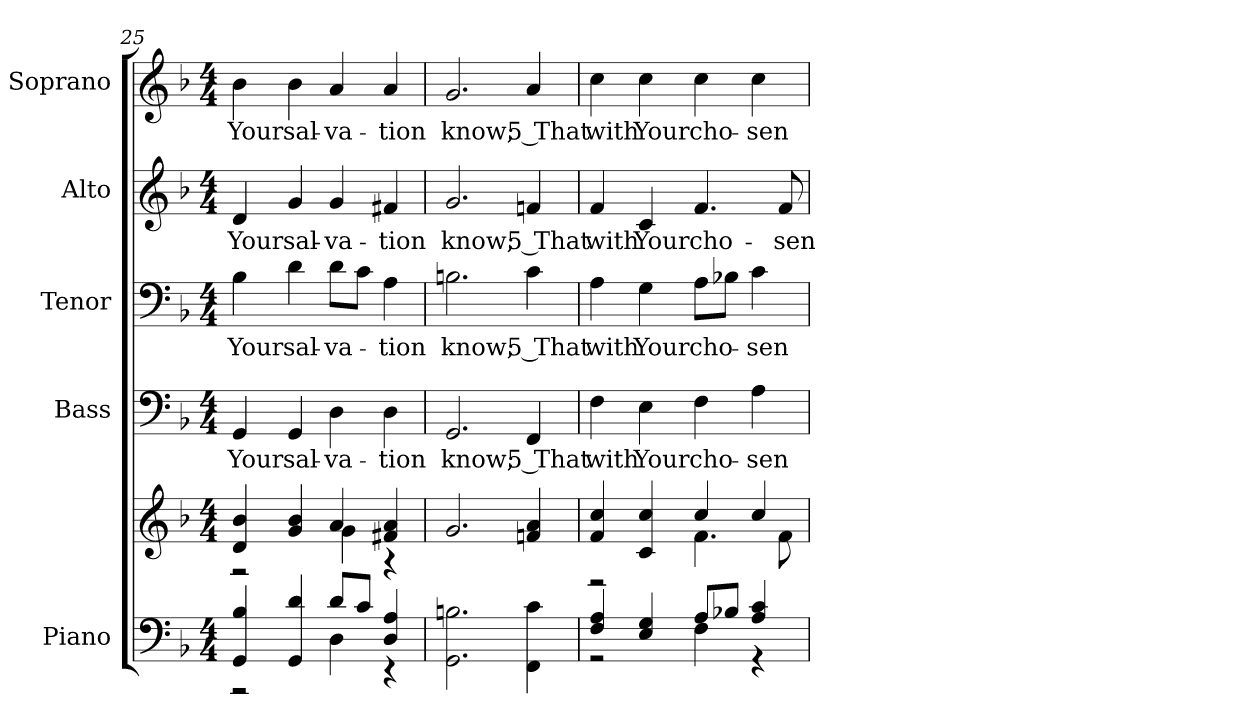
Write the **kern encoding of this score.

**kern	**kern	**kern	**text	**kern	**text	**kern	**text	**kern	**text
*part5	*part5	*part4	*part4	*part3	*part3	*part2	*part2	*part1	*part1
*staff6	*staff5	*staff4	*staff4	*staff3	*staff3	*staff2	*staff2	*staff1	*staff1
*I"Piano	*	*I"Bass	*	*I"Tenor	*	*I"Alto	*	*I"Soprano	*
*I'Pno.	*	*I'B.	*	*I'T.	*	*I'A.	*	*I'S.	*
*clefF4	*clefG2	*clefF4	*	*clefF4	*	*clefG2	*	*clefG2	*
*k[b-]	*k[b-]	*k[b-]	*	*k[b-]	*	*k[b-]	*	*k[b-]	*
*F:	*F:	*F:	*	*F:	*	*F:	*	*F:	*
*M4/4	*M4/4	*M4/4	*	*M4/4	*	*M4/4	*	*M4/4	*
=25	=25	=25	=25	=25	=25	=25	=25	=25	=25
*^	*^	*	*	*	*	*	*	*	*
!	!	!	!	!	!LO:LY:b:color=#000000	!	!	!	!	!	!
!	!	!	!	!	!	!	!LO:LY:b:color=#000000	!	!	!	!
!	!	!	!	!	!	!	!	!	!LO:LY:b:color=#000000	!	!
!	!	!	!	!	!	!	!	!	!	!	!LO:LY:b:color=#000000
4GGi/ 4B-i	2r	4di/ 4b-i	2r	4GGi/	Your	4B-i\	Your	4di/	Your	4b-i\	Your
!	!	!	!	!	!LO:LY:b:color=#000000	!	!	!	!	!	!
!	!	!	!	!	!	!	!LO:LY:b:color=#000000	!	!	!	!
!	!	!	!	!	!	!	!	!	!LO:LY:b:color=#000000	!	!
!	!	!	!	!	!	!	!	!	!	!	!LO:LY:b:color=#000000
4GGi/ 4di	.	4gi/ 4b-i	.	4GGi/	sal-	4di\	sal-	4gi/	sal-	4b-i\	sal-
!	!	!	!	!	!LO:LY:b:color=#000000	!	!	!	!	!	!
!	!	!	!	!	!	!	!LO:LY:b:color=#000000	!	!	!	!
!	!	!	!	!	!	!	!	!	!LO:LY:b:color=#000000	!	!
!	!	!	!	!	!	!	!	!	!	!	!LO:LY:b:color=#000000
8di/L	4Di\	4ai/	4gi\	4Di\	-va-	8di\L	-va-	4gi/	-va-	4ai/	-va-
8ci/J	.	.	.	.	.	8ci\J	.	.	.	.	.
!	!	!	!	!	!LO:LY:b:color=#000000	!	!	!	!	!	!
!	!	!	!	!	!	!	!LO:LY:b:color=#000000	!	!	!	!
!	!	!	!	!	!	!	!	!	!LO:LY:b:color=#000000	!	!
!	!	!	!	!	!	!	!	!	!	!	!LO:LY:b:color=#000000
4Di/ 4Ai	4r	4f#Xi/ 4ai	4r	4Di\	-tion	4Ai\	-tion	4f#Xi/	-tion	4ai/	-tion
*v	*v	*	*	*	*	*	*	*	*	*	*
*	*v	*v	*	*	*	*	*	*	*	*
!!LO:LB:g=z
=26	=26	=26	=26	=26	=26	=26	=26	=26	=26
*^	*^	*	*	*	*	*	*	*	*
!	!	!	!	!	!LO:LY:b:color=#000000	!	!	!	!	!	!
*v	*v	*	*	*	*	*	*	*	*	*	*
*	*v	*v	*	*	*	*	*	*	*	*
*^	*^	*	*	*	*	*	*	*	*
!	!	!	!	!	!	!	!LO:LY:b:color=#000000	!	!	!	!
*v	*v	*	*	*	*	*	*	*	*	*	*
*	*v	*v	*	*	*	*	*	*	*	*
*^	*^	*	*	*	*	*	*	*	*
!	!	!	!	!	!	!	!	!	!LO:LY:b:color=#000000	!	!
*v	*v	*	*	*	*	*	*	*	*	*	*
*	*v	*v	*	*	*	*	*	*	*	*
*^	*^	*	*	*	*	*	*	*	*
!	!	!	!	!	!	!	!	!	!	!	!LO:LY:b:color=#000000
*v	*v	*	*	*	*	*	*	*	*	*	*
*	*v	*v	*	*	*	*	*	*	*	*
2.GGi\ 2.Bni	2.gi/	2.GGi/	know;	2.Bni\	know;	2.gi/	know;	2.gi/	know;
!	!	!	!LO:LY:b:color=#000000	!	!	!	!	!	!
!	!	!	!	!	!LO:LY:b:color=#000000	!	!	!	!
!	!	!	!	!	!	!	!LO:LY:b:color=#000000	!	!
!	!	!	!	!	!	!	!	!	!LO:LY:b:color=#000000
4FFi\ 4ci	4fni/ 4ai	4FFi/	5 That	4ci\	5 That	4fni/	5 That	4ai/	5 That
=27	=27	=27	=27	=27	=27	=27	=27	=27	=27
*^	*^	*	*	*	*	*	*	*	*
!	!	!	!	!	!LO:LY:b:color=#000000	!	!	!	!	!	!
!	!	!	!	!	!	!	!LO:LY:b:color=#000000	!	!	!	!
!	!	!	!	!	!	!	!	!	!LO:LY:b:color=#000000	!	!
!	!	!	!	!	!	!	!	!	!	!	!LO:LY:b:color=#000000
4Fi/ 4Ai	2r	4fi/ 4cci	2r	4Fi\	with	4Ai\	with	4fi/	with	4cci\	with
!	!	!	!	!	!LO:LY:b:color=#000000	!	!	!	!	!	!
!	!	!	!	!	!	!	!LO:LY:b:color=#000000	!	!	!	!
!	!	!	!	!	!	!	!	!	!LO:LY:b:color=#000000	!	!
!	!	!	!	!	!	!	!	!	!	!	!LO:LY:b:color=#000000
4Ei/ 4Gi	.	4ci/ 4cci	.	4Ei\	Your	4Gi\	Your	4ci/	Your	4cci\	Your
!	!	!	!	!	!LO:LY:b:color=#000000	!	!	!	!	!	!
!	!	!	!	!	!	!	!LO:LY:b:color=#000000	!	!	!	!
!	!	!	!	!	!	!	!	!	!LO:LY:b:color=#000000	!	!
!	!	!	!	!	!	!	!	!	!	!	!LO:LY:b:color=#000000
8Ai/L	4Fi\	4cci/	4.fi\	4Fi\	cho-	8Ai\L	cho-	4.fi/	cho-	4cci\	cho-
8B-Xi/J	.	.	.	.	.	8B-Xi\J	.	.	.	.	.
!	!	!	!	!	!LO:LY:b:color=#000000	!	!	!	!	!	!
!	!	!	!	!	!	!	!LO:LY:b:color=#000000	!	!	!	!
!	!	!	!	!	!	!	!	!	!	!	!LO:LY:b:color=#000000
4Ai/ 4ci	4r	4cci/	.	4Ai\	-sen	4ci\	-sen	.	.	4cci\	-sen
!	!	!	!	!	!	!	!	!	!LO:LY:b:color=#000000	!	!
.	.	.	8fi\	.	.	.	.	8fi/	-sen	.	.
*v	*v	*	*	*	*	*	*	*	*	*	*
*	*v	*v	*	*	*	*	*	*	*	*
=	=	=	=	=	=	=	=	=	=
*-	*-	*-	*-	*-	*-	*-	*-	*-	*-
